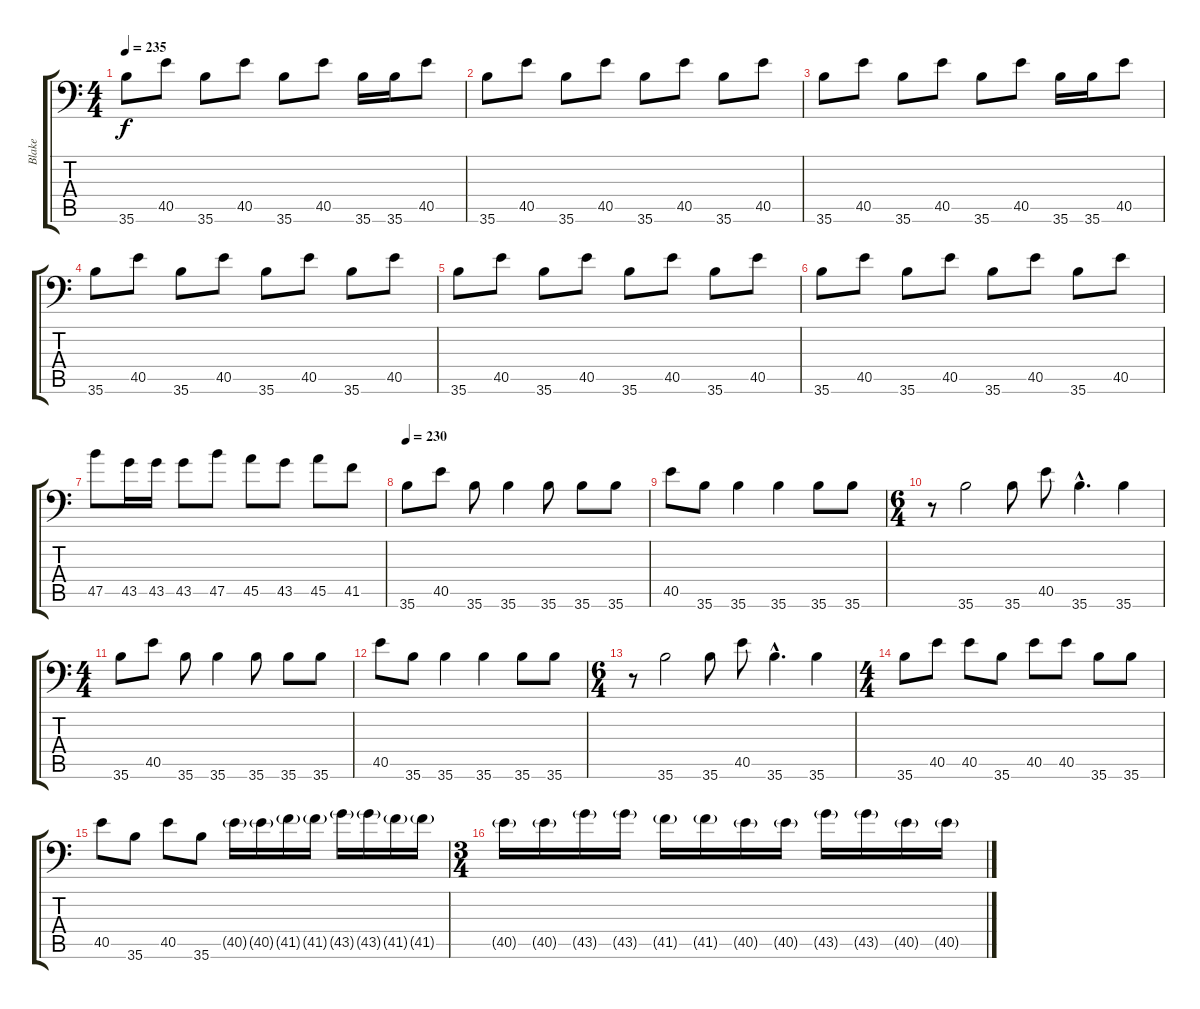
\track ("Blake" "Blake") {instrument acousticgrandpiano}
\staff {score tabs}
\tuning (C-1 C-1 C-1 C-1 C-1 C-1) {hide}
\ts (4 4)
\tempo 235
\clef f4
\ks c
35.6.8{dy f} 40.5.8 35.6.8 40.5.8 35.6.8 40.5.8 35.6.16 35.6.16 40.5.8 |
35.6.8 40.5.8 35.6.8 40.5.8 35.6.8 40.5.8 35.6.8 40.5.8 |
35.6.8 40.5.8 35.6.8 40.5.8 35.6.8 40.5.8 35.6.16 35.6.16 40.5.8 |
35.6.8 40.5.8 35.6.8 40.5.8 35.6.8 40.5.8 35.6.8 40.5.8 |
35.6.8 40.5.8 35.6.8 40.5.8 35.6.8 40.5.8 35.6.8 40.5.8 |
35.6.8 40.5.8 35.6.8 40.5.8 35.6.8 40.5.8 35.6.8 40.5.8 |
47.5.8 43.5.16 43.5.16 43.5.8 47.5.8 45.5.8 43.5.8 45.5.8 41.5.8 |
\section ("" "")
\tempo 230
35.6.8 40.5.8 35.6.8 35.6.4 35.6.8 35.6.8 35.6.8 |
40.5.8 35.6.8 35.6.4 35.6.4 35.6.8 35.6.8 |
\ts (6 4)
r.8 35.6.2 35.6.8 40.5.8 35.6{hac}.4{d} 35.6.4 |
\ts (4 4)
35.6.8 40.5.8 35.6.8 35.6.4 35.6.8 35.6.8 35.6.8 |
40.5.8 35.6.8 35.6.4 35.6.4 35.6.8 35.6.8 |
\ts (6 4)
r.8 35.6.2 35.6.8 40.5.8 35.6{hac}.4{d} 35.6.4 |
\ts (4 4)
35.6.8 40.5.8 40.5.8 35.6.8 40.5.8 40.5.8 35.6.8 35.6.8 |
40.5.8 35.6.8 40.5.8 35.6.8 40.5{g}.16 40.5{g}.16 41.5{g}.16 41.5{g}.16 43.5{g}.16 43.5{g}.16 41.5{g}.16 41.5{g}.16 |
\ts (3 4)
40.5{g}.16 40.5{g}.16 43.5{g}.16 43.5{g}.16 41.5{g}.16 41.5{g}.16 40.5{g}.16 40.5{g}.16 43.5{g}.16 43.5{g}.16 40.5{g}.16 40.5{g}.16
